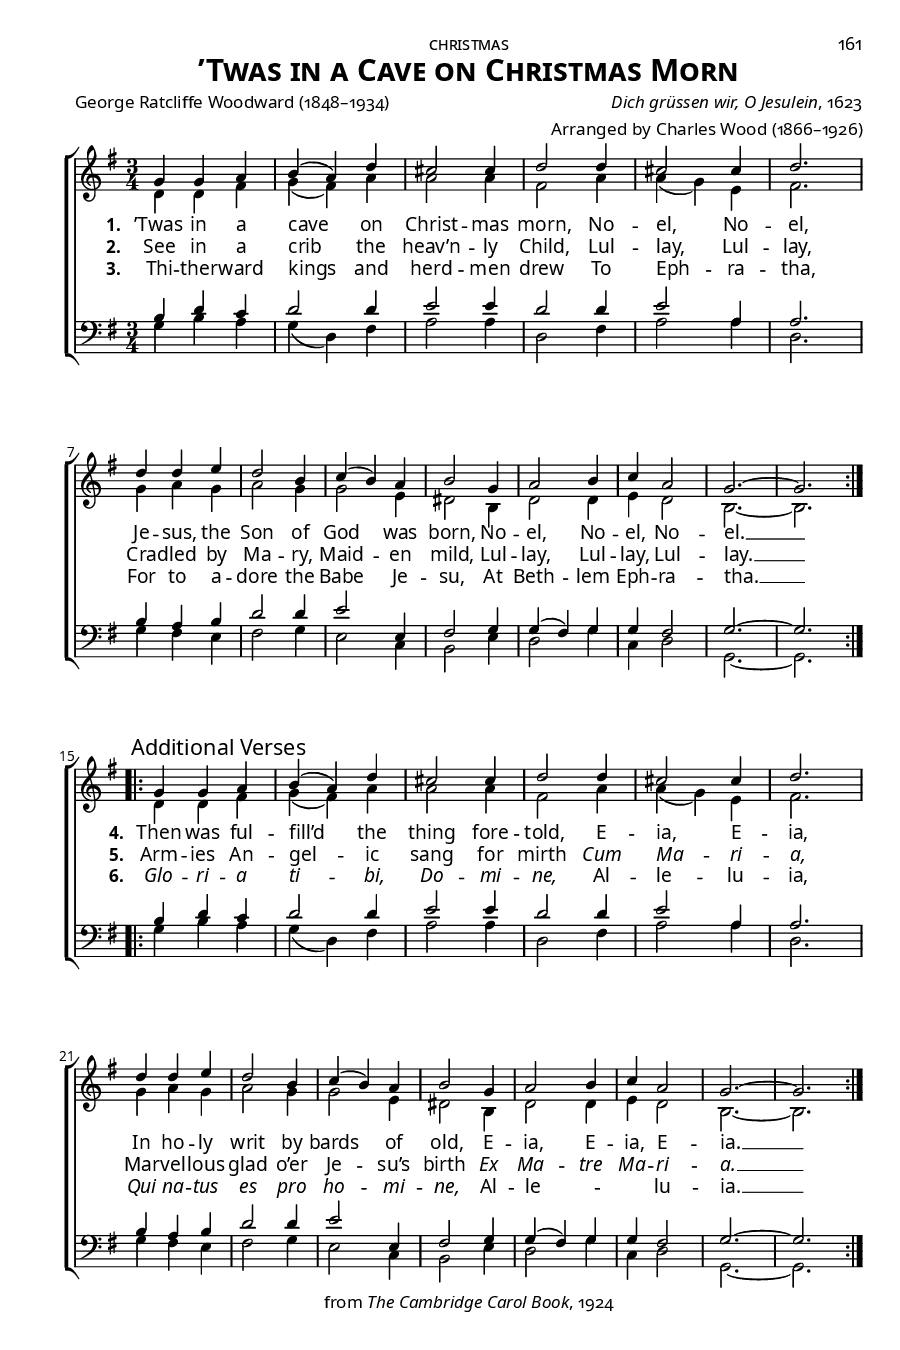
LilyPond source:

\version "2.14.2"
\include "util.ly"
\header {
  title = \markup{\override #'(font-name . "Garamond Premier Pro Semibold"){ \abs-fontsize #15 \smallCapsOldStyle"’Twas in a Cave on Christmas Morn"}}
  poet = \markup\oldStyleNum"George Ratcliffe Woodward (1848–1934)"
  composer = \markup\concat{\italic"Dich grüssen wir, O Jesulein" \oldStyleNum", 1623"}
  arranger = \markup\oldStyleNum"Arranged by Charles Wood (1866–1926)"
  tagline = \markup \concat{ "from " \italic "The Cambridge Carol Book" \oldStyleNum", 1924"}
}
\paper {
  %print-all-headers = ##f
  paper-height = 9\in
  paper-width = 6\in
  indent = 0\in
  %system-system-spacing = #'((basic-distance . 10) (padding . 0))
  %system-system-spacing =
  %  #'((basic-distance . 0)
  %     (minimum-distance . 0)
  %     (padding . -0.35)
  %     (stretchability . 100))
  ragged-last-bottom = ##f
  ragged-bottom = ##f
  two-sided = ##t
  inner-margin = 0.5\in
  outer-margin = 0.25\in
  top-margin = 0.25\in
  bottom-margin = 0.25\in
  first-page-number = #161
  print-first-page-number = ##t
  headerLine = \markup{\override #'(font-name . "Garamond Premier Pro") \smallCapsOldStyle"christmas"}
  oddHeaderMarkup = \markup\fill-line{
     \override #'(font-name . "Garamond Premier Pro")\abs-fontsize #8.5
     \combine 
        \fill-line{"" \on-the-fly #print-page-number-check-first
        \oldStylePageNum""
        }
        \fill-line{\headerLine}
  }
  evenHeaderMarkup = \markup {
     \override #'(font-name . "Garamond Premier Pro")\abs-fontsize #8.5
     \combine
        \on-the-fly #print-page-number-check-first
        \oldStylePageNum""
        \fill-line{\headerLine}
  }
}
#(set-global-staff-size 15) \paper{ #(define fonts (make-pango-font-tree "GoudyOlSt BT" "Garamond Premier Pro" "Garamond Premier Pro" (/ 15 20))) }
global = {
  \key g \major
  \time 3/4
  \autoBeamOff
  \override DynamicLineSpanner #'staff-padding = #0.0
  \override DynamicLineSpanner #'Y-extent = #'(-1 . 1)
}

sopMusic = \relative c' {
  \repeat volta 2 {
    g'4 g a |
    b( a) d |
    cis2 cis4 |
    d2 d4
    cis2 cis4 |
    d2. | \break
    
    d4 d e |
    d2 b4 |
    c( b) a |
    b2 g4 |
    a2 b4 |
    c a2 |
    g2.~ |
    g \break
  }
}
sopWords = \lyricmode {
  
}

altoMusic = \relative c' {
  d4 d fis |
  g( fis) a |
  a2 a4 |
  fis2 a4 |
  a( g) e |
  fis2. |
  
  g4 a g |
  a2 g4 |
  g2 e4 |
  dis2 b4 |
  d2 d4 |
  e4 d2 |
  b2.~ |
  b
}
altoWords = \lyricmode {
  \dropLyricsV
  \set stanza = #"1. "
  ’Twas in a cave on Christ -- mas morn,
  No -- el, No -- el,
  Je -- sus, the Son of God was born,
  No -- el, No -- el, No -- el. __
  
  \set stanza = #"4. "
  Then was ful -- fill’d the thing fore -- told,
  E -- ia, E -- ia,
  In ho -- ly writ by bards of old,
  E -- ia, E -- ia, E -- ia. __
}
altoWordsII = \lyricmode {
  \dropLyricsV
%\markup\italic 
  \set stanza = #"2. "
  See in a crib the heav’n -- ly Child,
  Lul -- lay, Lul -- lay,
  Cra -- dled by Ma -- ry, Maid -- en mild,
  Lul -- lay, Lul -- lay, Lul -- lay. __
  
  \set stanza = #"5. "
  Arm -- ies An -- gel -- ic sang for mirth
  \markup\italic Cum \markup\italic Ma -- \markup\italic ri -- \markup\italic a,
  Mar -- vel -- lous glad o’er Je -- su’s birth
  \markup\italic Ex \markup\italic Ma -- \markup\italic tre \markup\italic Ma -- \markup\italic ri -- \markup\italic a. __
  \set ignoreMelismata = ##t
}
altoWordsIII = \lyricmode {
  \dropLyricsV
  \set stanza = #"3. "
  Thi -- ther -- ward kings and herd -- men drew
  To Eph -- ra -- tha,
  For to a -- dore the Babe Je -- su,
  At Beth -- lem Eph -- ra -- tha. __
  
  \set stanza = #"6. "
  \markup\italic Glo -- \markup\italic ri -- \markup\italic a \markup\italic ti -- \markup\italic bi, \markup\italic Do -- \markup\italic mi -- \markup\italic ne,
  Al -- le -- lu -- ia,
  \markup\italic Qui \markup\italic na -- \markup\italic tus \markup\italic es \markup\italic pro \markup\italic ho -- \markup\italic mi -- \markup\italic ne,
  Al -- le -- _ _ lu -- ia. __
}
altoWordsIV = \lyricmode {
}
altoWordsV = \lyricmode {
}
altoWordsVI = \lyricmode {
}
tenorMusic = \relative c' {
  b4 d c |
  d2 d4 |
  e2 e4 |
  d2 d4 |
  e2 a,4 |
  a2. |
  
  b4 a b |
  d2 d4 |
  e2 e,4 |
  fis2 g4 |
  g(fis) g |
  g fis2 |
  g2.~ |
  g
}
tenorWords = \lyricmode {

}

bassMusic = \relative c {
  g'4 b a |
  g( d) fis |
  a2 a4 |
  d,2 fis4 |
  a2 a4 |
  d,2. |
  
  g4 fis e |
  fis2 g4 |
  e2 c4 |
  b2 e4 |
  d2 g4 |
  c,4 d2 |
  g,2.~ |
  g
}
bassWords = \lyricmode {

}

pianoRH = \relative c' {
  
}
pianoLH = \relative c' {
  
}

\score {
  <<
   \new ChoirStaff <<
    \new Staff = women <<
      \new Voice = "sopranos" { \voiceOne << \global {\sopMusic 
        \once \override Score.RehearsalMark #'self-alignment-X = #LEFT
        \mark "Additional Verses"
        \sopMusic}>> }
      \new Voice = "altos" { \voiceTwo << \global \repeat unfold2\altoMusic >> }
    >>
    \new Lyrics \with { alignAboveContext = #"women" \override VerticalAxisGroup #'nonstaff-relatedstaff-spacing = #'((basic-distance . 1))} \lyricsto "sopranos" \sopWords
    \new Lyrics = "altosVI"  \with { alignBelowContext = #"women" } \lyricsto "altos" \altoWordsVI
    \new Lyrics = "altosV"  \with { alignBelowContext = #"women" } \lyricsto "altos" \altoWordsV
    \new Lyrics = "altosIV"  \with { alignBelowContext = #"women" } \lyricsto "altos" \altoWordsIV
    \new Lyrics = "altosIII"  \with { alignBelowContext = #"women" } \lyricsto "altos" \altoWordsIII
    \new Lyrics = "altosII"  \with { alignBelowContext = #"women" } \lyricsto "altos" \altoWordsII
    \new Lyrics = "altos"  \with { alignBelowContext = #"women" \override VerticalAxisGroup #'nonstaff-relatedstaff-spacing = #'((basic-distance . 1))} \lyricsto "altos" \altoWords
   \new Staff = men <<
      \clef bass
      \new Voice = "tenors" { \voiceOne << \global \repeat unfold2\tenorMusic >> }
      \new Voice = "basses" { \voiceTwo << \global \repeat unfold2\bassMusic >> }
    >>
    \new Lyrics \with { alignAboveContext = #"men" \override VerticalAxisGroup #'nonstaff-relatedstaff-spacing = #'((basic-distance . 1)) } \lyricsto "tenors" \tenorWords
    \new Lyrics \with { alignBelowContext = #"men" \override VerticalAxisGroup #'nonstaff-relatedstaff-spacing = #'((basic-distance . 1)) } \lyricsto "basses" \bassWords
  >>
%    \new PianoStaff << \new Staff { \new Voice { \pianoRH } } \new Staff { \clef "bass" \pianoLH } >>
  >>
  \layout {
    \context {
      \Score
      %\override SpacingSpanner #'base-shortest-duration = #(ly:make-moment 1 8)
      %\override SpacingSpanner #'common-shortest-duration = #(ly:make-moment 1 4)
    }
    \context {
      % Remove all empty staves
      % \Staff \RemoveEmptyStaves \override VerticalAxisGroup #'remove-first = ##t
    }
    \context {
      \Lyrics
      \override LyricText #'X-offset = #center-on-word
    }
  }
  \midi {
    \tempo 4 = 180
    \set Staff.midiInstrument = "flute"
  
    \context {
      \Voice
      \remove "Dynamic_performer"
    }
  }
}
